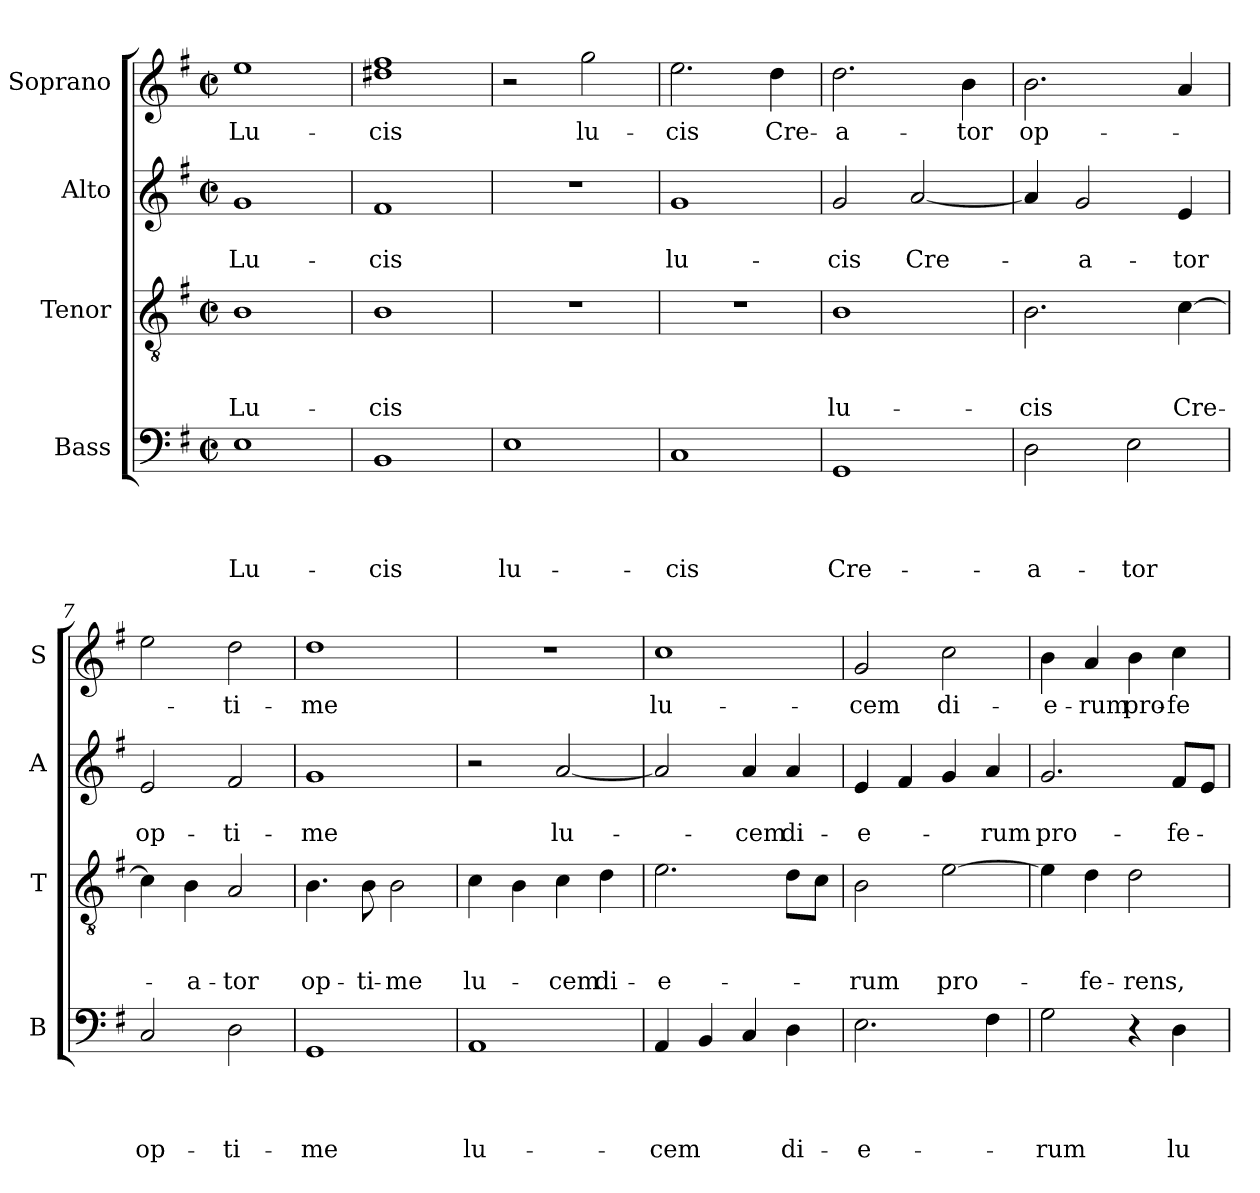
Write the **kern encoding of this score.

**kern	**text	**text	**text	**text	**kern	**text	**text	**text	**kern	**text	**text	**kern	**text
*part4	*part4	*part4	*part4	*part4	*part3	*part3	*part3	*part3	*part2	*part2	*part2	*part1	*part1
*staff4	*staff4	*staff4	*staff4	*staff4	*staff3	*staff3	*staff3	*staff3	*staff2	*staff2	*staff2	*staff1	*staff1
*I"Bass	*	*	*	*	*I"Tenor	*	*	*	*I"Alto	*	*	*I"Soprano	*
*I'B	*	*	*	*	*I'T	*	*	*	*I'A	*	*	*I'S	*
*clefF4	*	*	*	*	*clefGv2	*	*	*	*clefG2	*	*	*clefG2	*
*k[f#]	*	*	*	*	*k[f#]	*	*	*	*k[f#]	*	*	*k[f#]	*
*G:	*	*	*	*	*G:	*	*	*	*G:	*	*	*G:	*
*M2/2	*	*	*	*	*M2/2	*	*	*	*M2/2	*	*	*M2/2	*
*met(c|)	*	*	*	*	*met(c|)	*	*	*	*met(c|)	*	*	*met(c|)	*
=1	=1	=1	=1	=1	=1	=1	=1	=1	=1	=1	=1	=1	=1
!	!	!	!	!LO:LY:b	!	!	!	!LO:LY:b	!	!	!LO:LY:b	!	!LO:LY:b
1E	.	.	.	Lu-	1B	.	.	Lu-	1g	.	Lu-	1ee	Lu-
=2	=2	=2	=2	=2	=2	=2	=2	=2	=2	=2	=2	=2	=2
!	!	!	!	!LO:LY:b	!	!	!	!LO:LY:b	!	!	!LO:LY:b	!	!LO:LY:b
1BB	.	.	.	-cis	1B	.	.	-cis	1f#	.	-cis	1dd#X 1ff#	-cis
=3	=3	=3	=3	=3	=3	=3	=3	=3	=3	=3	=3	=3	=3
!	!	!	!	!LO:LY:b	!	!	!	!	!	!	!	!	!
1E	.	.	.	lu-	1r	.	.	.	1r	.	.	2r	.
!	!	!	!	!	!	!	!	!	!	!	!	!	!LO:LY:b
.	.	.	.	.	.	.	.	.	.	.	.	2gg\	lu-
=4	=4	=4	=4	=4	=4	=4	=4	=4	=4	=4	=4	=4	=4
!	!	!	!	!LO:LY:b	!	!	!	!	!	!	!LO:LY:b	!	!LO:LY:b
1C	.	.	.	-cis	1r	.	.	.	1g	.	lu-	2.ee\	-cis
!	!	!	!	!	!	!	!	!	!	!	!	!	!LO:LY:b
.	.	.	.	.	.	.	.	.	.	.	.	4dd\	Cre-
=5	=5	=5	=5	=5	=5	=5	=5	=5	=5	=5	=5	=5	=5
!	!	!	!	!LO:LY:b	!	!	!	!LO:LY:b	!	!	!LO:LY:b	!	!LO:LY:b
1GG	.	.	.	Cre-	1B	.	.	lu-	2g/	.	-cis	2.dd\	-a-
!	!	!	!	!	!	!	!	!	!	!	!LO:LY:b	!	!
.	.	.	.	.	.	.	.	.	[<2a/	.	Cre-	.	.
!	!	!	!	!	!	!	!	!	!	!	!	!	!LO:LY:b
.	.	.	.	.	.	.	.	.	.	.	.	4b\	-tor
=6	=6	=6	=6	=6	=6	=6	=6	=6	=6	=6	=6	=6	=6
!	!	!	!	!LO:LY:b	!	!	!	!LO:LY:b	!	!	!	!	!LO:LY:b
2D\	.	.	.	-a-	2.B\	.	.	-cis	4a/]	.	.	2.b\	op-
!	!	!	!	!	!	!	!	!	!	!	!LO:LY:b	!	!
.	.	.	.	.	.	.	.	.	2g/	.	-a-	.	.
!	!	!	!	!LO:LY:b	!	!	!	!	!	!	!	!	!
2E\	.	.	.	-tor	.	.	.	.	.	.	.	.	.
!	!	!	!	!	!	!	!	!LO:LY:b	!	!	!LO:LY:b	!	!
.	.	.	.	.	[>4c\	.	.	Cre-	4e/	.	-tor	4a/	.
=7	=7	=7	=7	=7	=7	=7	=7	=7	=7	=7	=7	=7	=7
!	!	!	!	!LO:LY:b	!	!	!	!	!	!	!LO:LY:b	!	!
2C/	.	.	.	op-	4c\]	.	.	.	2e/	.	op-	2ee\	.
!	!	!	!	!	!	!	!	!LO:LY:b	!	!	!	!	!
.	.	.	.	.	4B\	.	.	-a-	.	.	.	.	.
!	!	!	!	!LO:LY:b	!	!	!	!LO:LY:b	!	!	!LO:LY:b	!	!LO:LY:b
2D\	.	.	.	-ti-	2A/	.	.	-tor	2f#/	.	-ti-	2dd\	-ti-
=8	=8	=8	=8	=8	=8	=8	=8	=8	=8	=8	=8	=8	=8
!	!	!	!	!LO:LY:b	!	!	!	!LO:LY:b	!	!	!LO:LY:b	!	!LO:LY:b
1GG	.	.	.	-me	4.B\	.	.	op-	1g	.	-me	1dd	-me
!	!	!	!	!	!	!	!	!LO:LY:b	!	!	!	!	!
.	.	.	.	.	8B\	.	.	-ti-	.	.	.	.	.
!	!	!	!	!	!	!	!	!LO:LY:b:rj	!	!	!	!	!
.	.	.	.	.	2B\	.	.	-me	.	.	.	.	.
!!LO:LB:g=z
=9	=9	=9	=9	=9	=9	=9	=9	=9	=9	=9	=9	=9	=9
!	!	!	!	!LO:LY:b	!	!	!	!LO:LY:b	!	!	!	!	!
1AA	.	.	.	lu-	4c\	.	.	lu-	2r	.	.	1r	.
.	.	.	.	.	4B\	.	.	.	.	.	.	.	.
!	!	!	!	!	!	!	!	!LO:LY:b	!	!	!LO:LY:b	!	!
.	.	.	.	.	4c\	.	.	-cem	[<2a/	.	lu-	.	.
!	!	!	!	!	!	!	!	!LO:LY:b	!	!	!	!	!
.	.	.	.	.	4d\	.	.	di-	.	.	.	.	.
=10	=10	=10	=10	=10	=10	=10	=10	=10	=10	=10	=10	=10	=10
!	!	!	!	!LO:LY:b	!	!	!	!LO:LY:b	!	!	!	!	!LO:LY:b
4AA/	.	.	.	-cem	2.e\	.	.	-e-	2a/]	.	.	1cc	lu-
4BB/	.	.	.	.	.	.	.	.	.	.	.	.	.
!	!	!	!	!	!	!	!	!	!	!	!LO:LY:b	!	!
4C/	.	.	.	.	.	.	.	.	4a/	.	-cem	.	.
!	!	!	!	!LO:LY:b	!	!	!	!	!	!	!LO:LY:b	!	!
4D\	.	.	.	di-	8d\L	.	.	.	4a/	.	di-	.	.
.	.	.	.	.	8c\J	.	.	.	.	.	.	.	.
=11	=11	=11	=11	=11	=11	=11	=11	=11	=11	=11	=11	=11	=11
!	!	!	!	!LO:LY:b	!	!	!	!LO:LY:b	!	!	!LO:LY:b	!	!LO:LY:b
2.E\	.	.	.	-e-	2B\	.	.	-rum	4e/	.	-e-	2g/	-cem
.	.	.	.	.	.	.	.	.	4f#/	.	.	.	.
!	!	!	!	!	!	!	!	!LO:LY:b	!	!	!	!	!LO:LY:b
.	.	.	.	.	[>2e\	.	.	pro-	4g/	.	.	2cc\	di-
!	!	!	!	!	!	!	!	!	!	!	!LO:LY:b	!	!
4F#\	.	.	.	.	.	.	.	.	4a/	.	-rum	.	.
=12	=12	=12	=12	=12	=12	=12	=12	=12	=12	=12	=12	=12	=12
!	!	!	!	!LO:LY:b	!	!	!	!	!	!	!LO:LY:b	!	!LO:LY:b
2G\	.	.	.	-rum	4e\]	.	.	.	2.g/	.	pro-	4b\	-e-
!	!	!	!	!	!	!	!	!LO:LY:b	!	!	!	!	!LO:LY:b
.	.	.	.	.	4d\	.	.	-fe-	.	.	.	4a/	-rum
!	!	!	!	!	!	!	!	!LO:LY:b	!	!	!	!	!LO:LY:b
4r	.	.	.	.	2d\	.	.	-rens,	.	.	.	4b\	pro-
!	!	!	!	!LO:LY:b	!	!	!	!	!	!	!LO:LY:b	!	!LO:LY:b
4D\	.	.	.	lu-	.	.	.	.	8f#/L	.	-fe-	4cc\	-fe-
.	.	.	.	.	.	.	.	.	8e/J	.	.	.	.
=	=	=	=	=	=	=	=	=	=	=	=	=	=
*-	*-	*-	*-	*-	*-	*-	*-	*-	*-	*-	*-	*-	*-
